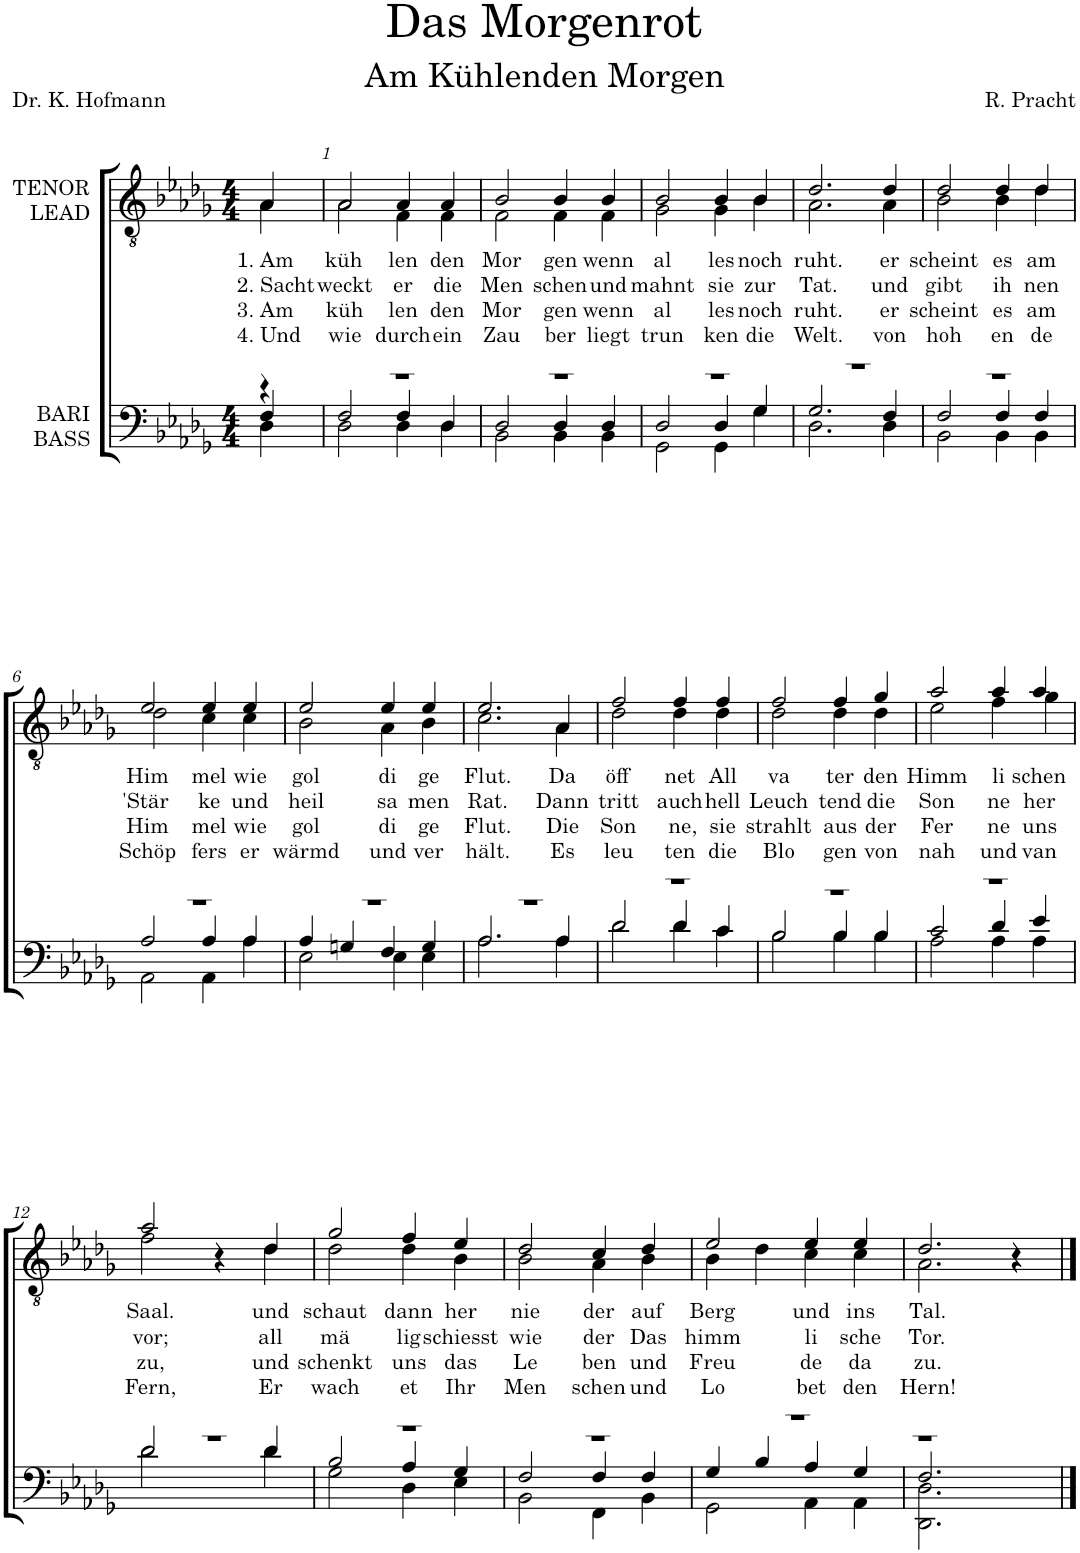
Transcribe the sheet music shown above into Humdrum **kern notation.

**kern	**kern	**text	**text	**text	**text
*part2	*part1	*part1	*part1	*part1	*part1
*staff2	*staff1	*staff1	*staff1	*staff1	*staff1
*I"BARI BASS	*I"TENOR LEAD	*	*	*	*
*clefF4	*clefGv2	*	*	*	*
*k[b-e-a-d-g-]	*k[b-e-a-d-g-]	*	*	*	*
*M4/4	*M4/4	*	*	*	*
=	=	=	=	=	=
*^	*^	*	*	*	*
*	*^	*	*	*	*	*	*
!	!	!	!	!	!LO:LY:b	!LO:LY:b	!LO:LY:b	!LO:LY:b
4r	4F/	4D-\	4A-/	4A-\	1. Am	2. Sacht	3. Am	4. Und
=1	=1	=1	=1	=1	=1	=1	=1	=1
!	!	!	!	!	!LO:LY:b	!LO:LY:b	!LO:LY:b	!LO:LY:b
1r	2F/	2D-\	2A-/	2A-\	küh	weckt	küh	wie
!	!	!	!	!	!LO:LY:b	!LO:LY:b	!LO:LY:b	!LO:LY:b
.	4F/	4D-\	4A-/	4F\	len	er	len	durch
!	!	!	!	!	!LO:LY:b	!LO:LY:b	!LO:LY:b	!LO:LY:b
.	4D-/	4D-\	4A-/	4F\	den	die	den	ein
=2	=2	=2	=2	=2	=2	=2	=2	=2
!	!	!	!	!	!LO:LY:b	!LO:LY:b	!LO:LY:b	!LO:LY:b
1r	2D-/	2BB-\	2B-/	2F\	Mor	Men	Mor	Zau
!	!	!	!	!	!LO:LY:b	!LO:LY:b	!LO:LY:b	!LO:LY:b
.	4D-/	4BB-\	4B-/	4F\	gen	schen	gen	ber
!	!	!	!	!	!LO:LY:b	!LO:LY:b	!LO:LY:b	!LO:LY:b
.	4D-/	4BB-\	4B-/	4F\	wenn	und	wenn	liegt
=3	=3	=3	=3	=3	=3	=3	=3	=3
!	!	!	!	!	!LO:LY:b	!LO:LY:b	!LO:LY:b	!LO:LY:b
1r	2D-/	2GG-\	2B-/	2G-\	al	mahnt	al	trun
!	!	!	!	!	!LO:LY:b	!LO:LY:b	!LO:LY:b	!LO:LY:b
.	4D-/	4GG-\	4B-/	4G-\	les	sie	les	ken
!	!	!	!	!	!LO:LY:b	!LO:LY:b	!LO:LY:b	!LO:LY:b
.	4G-/	4G-\	4B-/	4B-\	noch	zur	noch	die
=4	=4	=4	=4	=4	=4	=4	=4	=4
!	!	!	!	!	!LO:LY:b	!LO:LY:b	!LO:LY:b	!LO:LY:b
1r	2.G-/	2.D-\	2.d-/	2.A-\	ruht.	Tat.	ruht.	Welt.
!	!	!	!	!	!LO:LY:b	!LO:LY:b	!LO:LY:b	!LO:LY:b
.	4F/	4D-\	4d-/	4A-\	er	und	er	von
=5	=5	=5	=5	=5	=5	=5	=5	=5
!	!	!	!	!	!LO:LY:b	!LO:LY:b	!LO:LY:b	!LO:LY:b
1r	2F/	2BB-\	2d-/	2B-\	scheint	gibt	scheint	hoh
!	!	!	!	!	!LO:LY:b	!LO:LY:b	!LO:LY:b	!LO:LY:b
.	4F/	4BB-\	4d-/	4B-\	es	ih	es	en
!	!	!	!	!	!LO:LY:b	!LO:LY:b	!LO:LY:b	!LO:LY:b
.	4F/	4BB-\	4d-/	4d-\	am	nen	am	de
!!LO:LB:g=z	!!
=6	=6	=6	=6	=6	=6	=6	=6	=6
!	!	!	!	!	!LO:LY:b	!LO:LY:b	!LO:LY:b	!LO:LY:b
1r	2A-/	2AA-\	2e-/	2d-\	Him	'Stär	Him	Schöp
!	!	!	!	!	!LO:LY:b	!LO:LY:b	!LO:LY:b	!LO:LY:b
.	4A-/	4AA-\	4e-/	4c\	mel	ke	mel	fers
!	!	!	!	!	!LO:LY:b	!LO:LY:b	!LO:LY:b	!LO:LY:b
.	4A-/	4A-\	4e-/	4c\	wie	und	wie	er
=7	=7	=7	=7	=7	=7	=7	=7	=7
!	!	!	!	!	!LO:LY:b	!LO:LY:b	!LO:LY:b	!LO:LY:b
1r	4A-/	2E-\	2e-/	2B-\	gol	heil	gol	wärmd
.	4Gn/	.	.	.	.	.	.	.
!	!	!	!	!	!LO:LY:b	!LO:LY:b	!LO:LY:b	!LO:LY:b
.	4F/	4E-\	4e-/	4A-\	di	sa	di	und
!	!	!	!	!	!LO:LY:b	!LO:LY:b	!LO:LY:b	!LO:LY:b
.	4G/	4E-\	4e-/	4B-\	ge	men	ge	ver
=8	=8	=8	=8	=8	=8	=8	=8	=8
!	!	!	!	!	!LO:LY:b	!LO:LY:b	!LO:LY:b	!LO:LY:b
1r	2.A-/	2.A-\	2.e-/	2.c\	Flut.	Rat.	Flut.	hält.
!	!	!	!	!	!LO:LY:b	!LO:LY:b	!LO:LY:b	!LO:LY:b
.	4A-/	4A-\	4A-/	4A-\	Da	Dann	Die	Es
=9	=9	=9	=9	=9	=9	=9	=9	=9
!	!	!	!	!	!LO:LY:b	!LO:LY:b	!LO:LY:b	!LO:LY:b
1r	2d-/	2d-\	2f/	2d-\	öff	tritt	Son	leu
!	!	!	!	!	!LO:LY:b	!LO:LY:b	!LO:LY:b	!LO:LY:b
.	4d-/	4d-\	4f/	4d-\	net	auch	ne,	ten
!	!	!	!	!	!LO:LY:b	!LO:LY:b	!LO:LY:b	!LO:LY:b
.	4c/	4c\	4f/	4d-\	All	hell	sie	die
=10	=10	=10	=10	=10	=10	=10	=10	=10
!	!	!	!	!	!LO:LY:b	!LO:LY:b	!LO:LY:b	!LO:LY:b
1r	2B-/	2B-\	2f/	2d-\	va	Leuch	strahlt	Blo
!	!	!	!	!	!LO:LY:b	!LO:LY:b	!LO:LY:b	!LO:LY:b
.	4B-/	4B-\	4f/	4d-\	ter	tend	aus	gen
!	!	!	!	!	!LO:LY:b	!LO:LY:b	!LO:LY:b	!LO:LY:b
.	4B-/	4B-\	4g-/	4d-\	den	die	der	von
=11	=11	=11	=11	=11	=11	=11	=11	=11
!	!	!	!	!	!LO:LY:b	!LO:LY:b	!LO:LY:b	!LO:LY:b
1r	2c/	2A-\	2a-/	2e-\	Himm	Son	Fer	nah
!	!	!	!	!	!LO:LY:b	!LO:LY:b	!LO:LY:b	!LO:LY:b
.	4d-/	4A-\	4a-/	4f\	li	ne	ne	und
!	!	!	!	!	!LO:LY:b	!LO:LY:b	!LO:LY:b	!LO:LY:b
.	4e-/	4A-\	4a-/	4g-\	schen	her	uns	van
!!LO:LB:g=z	!!
=12	=12	=12	=12	=12	=12	=12	=12	=12
!	!	!	!	!	!LO:LY:b	!LO:LY:b	!LO:LY:b	!LO:LY:b
1r	2d-/	2d-\	2a-/	2f\	Saal.	vor;	zu,	Fern,
.	4ryy	4ryy	4r	4r	.	.	.	.
!	!	!	!	!	!LO:LY:b	!LO:LY:b	!LO:LY:b	!LO:LY:b
.	4d-/	4d-\	4d-/	4d-\	und	all	und	Er
=13	=13	=13	=13	=13	=13	=13	=13	=13
!	!	!	!	!	!LO:LY:b	!LO:LY:b	!LO:LY:b	!LO:LY:b
1r	2B-/	2G-\	2g-/	2d-\	schaut	mä	schenkt	wach
!	!	!	!	!	!LO:LY:b	!LO:LY:b	!LO:LY:b	!LO:LY:b
.	4A-/	4D-\	4f/	4d-\	dann	lig	uns	et
!	!	!	!	!	!LO:LY:b	!LO:LY:b	!LO:LY:b	!LO:LY:b
.	4G-/	4E-\	4e-/	4B-\	her	schiesst	das	Ihr
=14	=14	=14	=14	=14	=14	=14	=14	=14
!	!	!	!	!	!LO:LY:b	!LO:LY:b	!LO:LY:b	!LO:LY:b
1r	2F/	2BB-\	2d-/	2B-\	nie	wie	Le	Men
!	!	!	!	!	!LO:LY:b	!LO:LY:b	!LO:LY:b	!LO:LY:b
.	4F/	4FF\	4c/	4A-\	der	der	ben	schen
!	!	!	!	!	!LO:LY:b	!LO:LY:b	!LO:LY:b	!LO:LY:b
.	4F/	4BB-\	4d-/	4B-\	auf	Das	und	und
=15	=15	=15	=15	=15	=15	=15	=15	=15
!	!	!	!	!	!LO:LY:b	!LO:LY:b	!LO:LY:b	!LO:LY:b
1r	4G-/	2GG-\	2e-/	4B-\	Berg	himm	Freu	Lo
.	4B-/	.	.	4d-\	.	.	.	.
!	!	!	!	!	!LO:LY:b	!LO:LY:b	!LO:LY:b	!LO:LY:b
.	4A-/	4AA-\	4e-/	4c\	und	li	de	bet
!	!	!	!	!	!LO:LY:b	!LO:LY:b	!LO:LY:b	!LO:LY:b
.	4G-/	4AA-\	4e-/	4c\	ins	sche	da	den
=16	=16	=16	=16	=16	=16	=16	=16	=16
!	!	!	!	!	!LO:LY:b	!LO:LY:b	!LO:LY:b	!LO:LY:b
1r	2.F/	2.DD-\ 2.D-\	2.d-/	2.A-\	Tal.	Tor.	zu.	Hern!
.	4ryy	4ryy	4r	4r	.	.	.	.
*v	*v	*v	*	*	*	*	*	*
*	*v	*v	*	*	*	*
==	==	==	==	==	==
*-	*-	*-	*-	*-	*-
